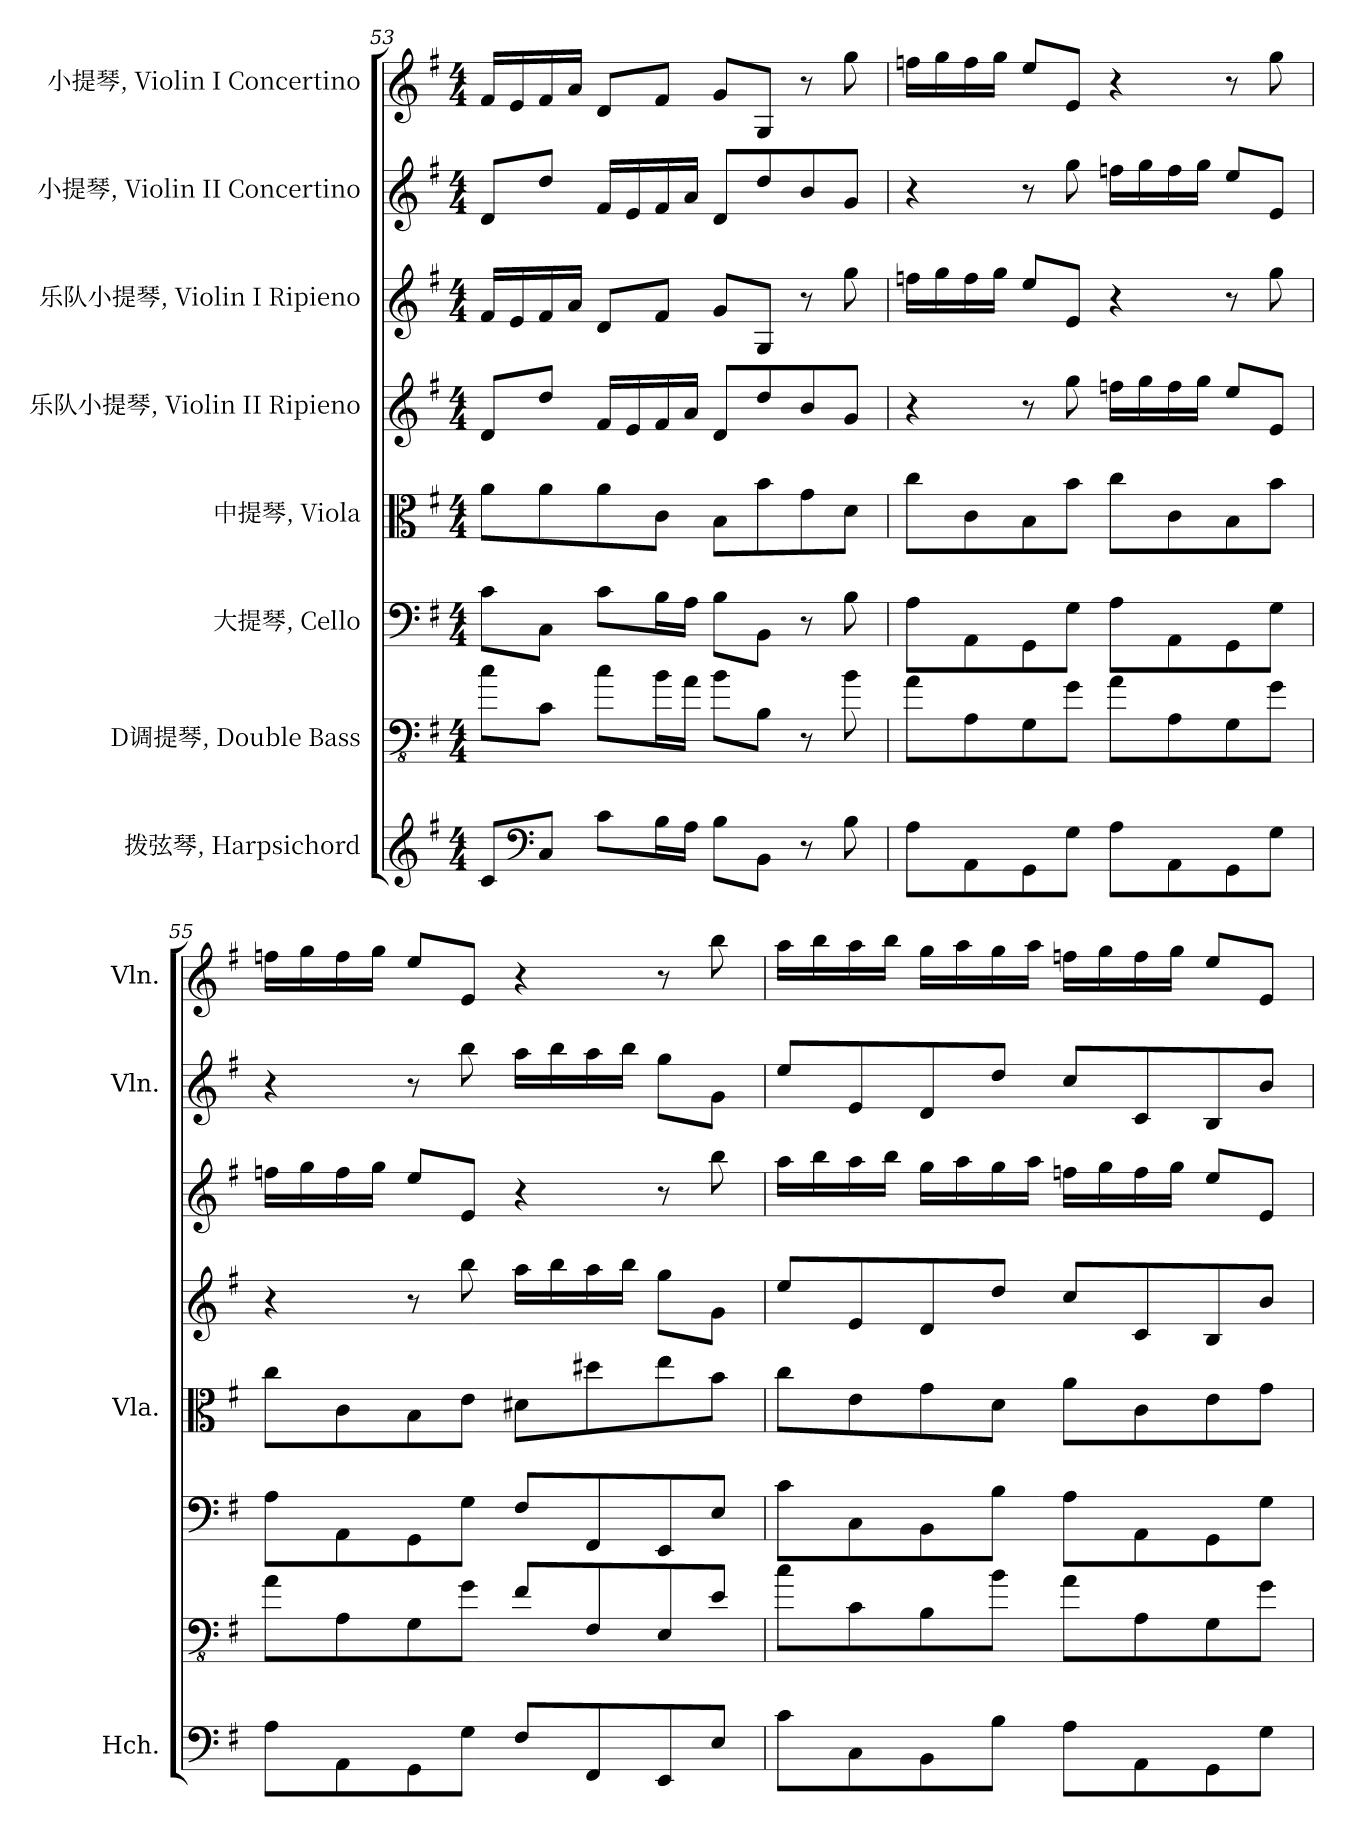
**kern	**kern	**kern	**kern	**kern	**kern	**kern	**kern
*part8	*part7	*part6	*part5	*part4	*part3	*part2	*part1
*staff8	*staff7	*staff6	*staff5	*staff4	*staff3	*staff2	*staff1
*I"拨弦琴, Harpsichord	*I"D调提琴, Double Bass	*I"大提琴, Cello	*I"中提琴, Viola	*I"乐队小提琴, Violin II Ripieno	*I"乐队小提琴, Violin  I Ripieno	*I"小提琴, Violin II Concertino	*I"小提琴, Violin  I Concertino
*I'Hch.	*	*	*I'Vla.	*	*	*I'Vln.	*I'Vln.
*clefG2	*clefFv4	*clefF4	*clefC3	*clefG2	*clefG2	*clefG2	*clefG2
*	*ITrd7c12	*	*	*	*	*	*
*k[f#]	*k[f#]	*k[f#]	*k[f#]	*k[f#]	*k[f#]	*k[f#]	*k[f#]
*M4/4	*M4/4	*M4/4	*M4/4	*M4/4	*M4/4	*M4/4	*M4/4
=53	=53	=53	=53	=53	=53	=53	=53
8c/L	8C\L	8c\L	8a\L	8d/L	16f#/LL	8d/L	16f#/LL
.	.	.	.	.	16e/	.	16e/
*clefF4	*	*	*	*	*	*	*
8C/J	8CC\J	8C\J	8a\	8dd/J	16f#/	8dd/J	16f#/
.	.	.	.	.	16a/JJ	.	16a/JJ
8c\L	8C\L	8c\L	8a\	16f#/LL	8d/L	16f#/LL	8d/L
.	.	.	.	16e/	.	16e/	.
16B\L	16BB\L	16B\L	8c\J	16f#/	8f#/J	16f#/	8f#/J
16A\JJ	16AA\JJ	16A\JJ	.	16a/JJ	.	16a/JJ	.
8B\L	8BB\L	8B\L	8B\L	8d/L	8g/L	8d/L	8g/L
8BB\J	8BBB\J	8BB\J	8b\	8dd/	8G/J	8dd/	8G/J
8r	8r	8r	8g\	8b/	8r	8b/	8r
8B\	8BB\	8B\	8d\J	8g/J	8gg\	8g/J	8gg\
=54	=54	=54	=54	=54	=54	=54	=54
8A\L	8AA\L	8A\L	8cc\L	4r	16ffn\LL	4r	16ffn\LL
.	.	.	.	.	16gg\	.	16gg\
8AA\	8AAA\	8AA\	8c\	.	16ff\	.	16ff\
.	.	.	.	.	16gg\JJ	.	16gg\JJ
8GG\	8GGG\	8GG\	8B\	8r	8ee/L	8r	8ee/L
8G\J	8GG\J	8G\J	8b\J	8gg\	8e/J	8gg\	8e/J
8A\L	8AA\L	8A\L	8cc\L	16ffn\LL	4r	16ffn\LL	4r
.	.	.	.	16gg\	.	16gg\	.
8AA\	8AAA\	8AA\	8c\	16ff\	.	16ff\	.
.	.	.	.	16gg\JJ	.	16gg\JJ	.
8GG\	8GGG\	8GG\	8B\	8ee/L	8r	8ee/L	8r
8G\J	8GG\J	8G\J	8b\J	8e/J	8gg\	8e/J	8gg\
!!LO:PB:g=z
=55	=55	=55	=55	=55	=55	=55	=55
8A\L	8AA\L	8A\L	8cc\L	4r	16ffn\LL	4r	16ffn\LL
.	.	.	.	.	16gg\	.	16gg\
8AA\	8AAA\	8AA\	8c\	.	16ff\	.	16ff\
.	.	.	.	.	16gg\JJ	.	16gg\JJ
8GG\	8GGG\	8GG\	8B\	8r	8ee/L	8r	8ee/L
8G\J	8GG\J	8G\J	8e\J	8bb\	8e/J	8bb\	8e/J
8F#/L	8FF#/L	8F#/L	8d#X\L	16aa\LL	4r	16aa\LL	4r
.	.	.	.	16bb\	.	16bb\	.
8FF#/	8FFF#/	8FF#/	8dd#X\	16aa\	.	16aa\	.
.	.	.	.	16bb\JJ	.	16bb\JJ	.
8EE/	8EEE/	8EE/	8ee\	8gg\L	8r	8gg\L	8r
8E/J	8EE/J	8E/J	8b\J	8g\J	8bb\	8g\J	8bb\
=56	=56	=56	=56	=56	=56	=56	=56
8c\L	8C\L	8c\L	8cc\L	8ee/L	16aa\LL	8ee/L	16aa\LL
.	.	.	.	.	16bb\	.	16bb\
8C\	8CC\	8C\	8e\	8e/	16aa\	8e/	16aa\
.	.	.	.	.	16bb\JJ	.	16bb\JJ
8BB\	8BBB\	8BB\	8g\	8d/	16gg\LL	8d/	16gg\LL
.	.	.	.	.	16aa\	.	16aa\
8B\J	8BB\J	8B\J	8d\J	8dd/J	16gg\	8dd/J	16gg\
.	.	.	.	.	16aa\JJ	.	16aa\JJ
8A\L	8AA\L	8A\L	8a\L	8cc/L	16ffn\LL	8cc/L	16ffn\LL
.	.	.	.	.	16gg\	.	16gg\
8AA\	8AAA\	8AA\	8c\	8c/	16ff\	8c/	16ff\
.	.	.	.	.	16gg\JJ	.	16gg\JJ
8GG\	8GGG\	8GG\	8e\	8B/	8ee/L	8B/	8ee/L
8G\J	8GG\J	8G\J	8g\J	8b/J	8e/J	8b/J	8e/J
=	=	=	=	=	=	=	=
*-	*-	*-	*-	*-	*-	*-	*-
